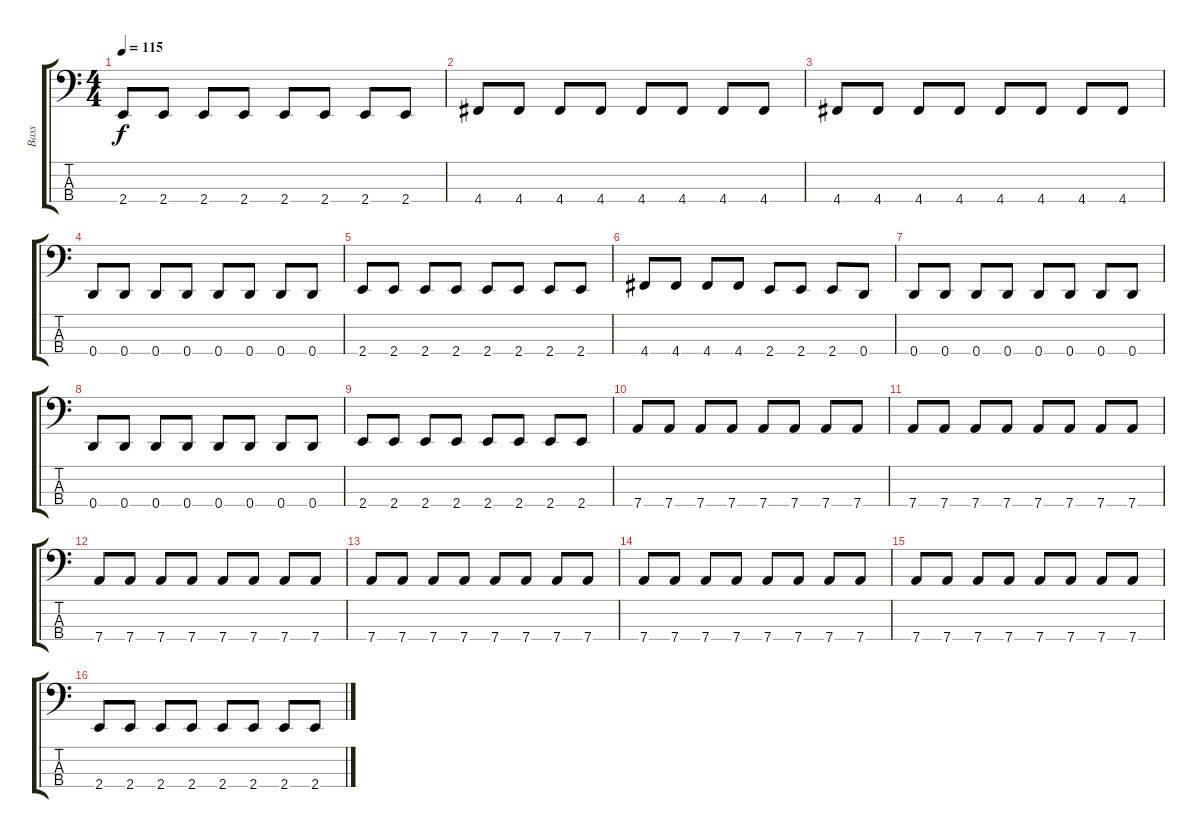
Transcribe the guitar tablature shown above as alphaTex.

\track ("Bass" "Bass") {instrument electricbasspick}
\staff {score tabs}
\tuning (G2 D2 A1 D1) {hide}
\ts (4 4)
\tempo 115
\clef f4
\ks c
2.4.8{dy f} 2.4.8 2.4.8 2.4.8 2.4.8 2.4.8 2.4.8 2.4.8 |
4.4.8 4.4.8 4.4.8 4.4.8 4.4.8 4.4.8 4.4.8 4.4.8 |
4.4.8 4.4.8 4.4.8 4.4.8 4.4.8 4.4.8 4.4.8 4.4.8 |
0.4.8 0.4.8 0.4.8 0.4.8 0.4.8 0.4.8 0.4.8 0.4.8 |
2.4.8 2.4.8 2.4.8 2.4.8 2.4.8 2.4.8 2.4.8 2.4.8 |
4.4.8 4.4.8 4.4.8 4.4.8 2.4.8 2.4.8 2.4.8 0.4.8 |
0.4.8 0.4.8 0.4.8 0.4.8 0.4.8 0.4.8 0.4.8 0.4.8 |
0.4.8 0.4.8 0.4.8 0.4.8 0.4.8 0.4.8 0.4.8 0.4.8 |
2.4.8 2.4.8 2.4.8 2.4.8 2.4.8 2.4.8 2.4.8 2.4.8 |
7.4.8 7.4.8 7.4.8 7.4.8 7.4.8 7.4.8 7.4.8 7.4.8 |
7.4.8 7.4.8 7.4.8 7.4.8 7.4.8 7.4.8 7.4.8 7.4.8 |
7.4.8 7.4.8 7.4.8 7.4.8 7.4.8 7.4.8 7.4.8 7.4.8 |
7.4.8 7.4.8 7.4.8 7.4.8 7.4.8 7.4.8 7.4.8 7.4.8 |
7.4.8 7.4.8 7.4.8 7.4.8 7.4.8 7.4.8 7.4.8 7.4.8 |
7.4.8 7.4.8 7.4.8 7.4.8 7.4.8 7.4.8 7.4.8 7.4.8 |
2.4.8 2.4.8 2.4.8 2.4.8 2.4.8 2.4.8 2.4.8 2.4.8
